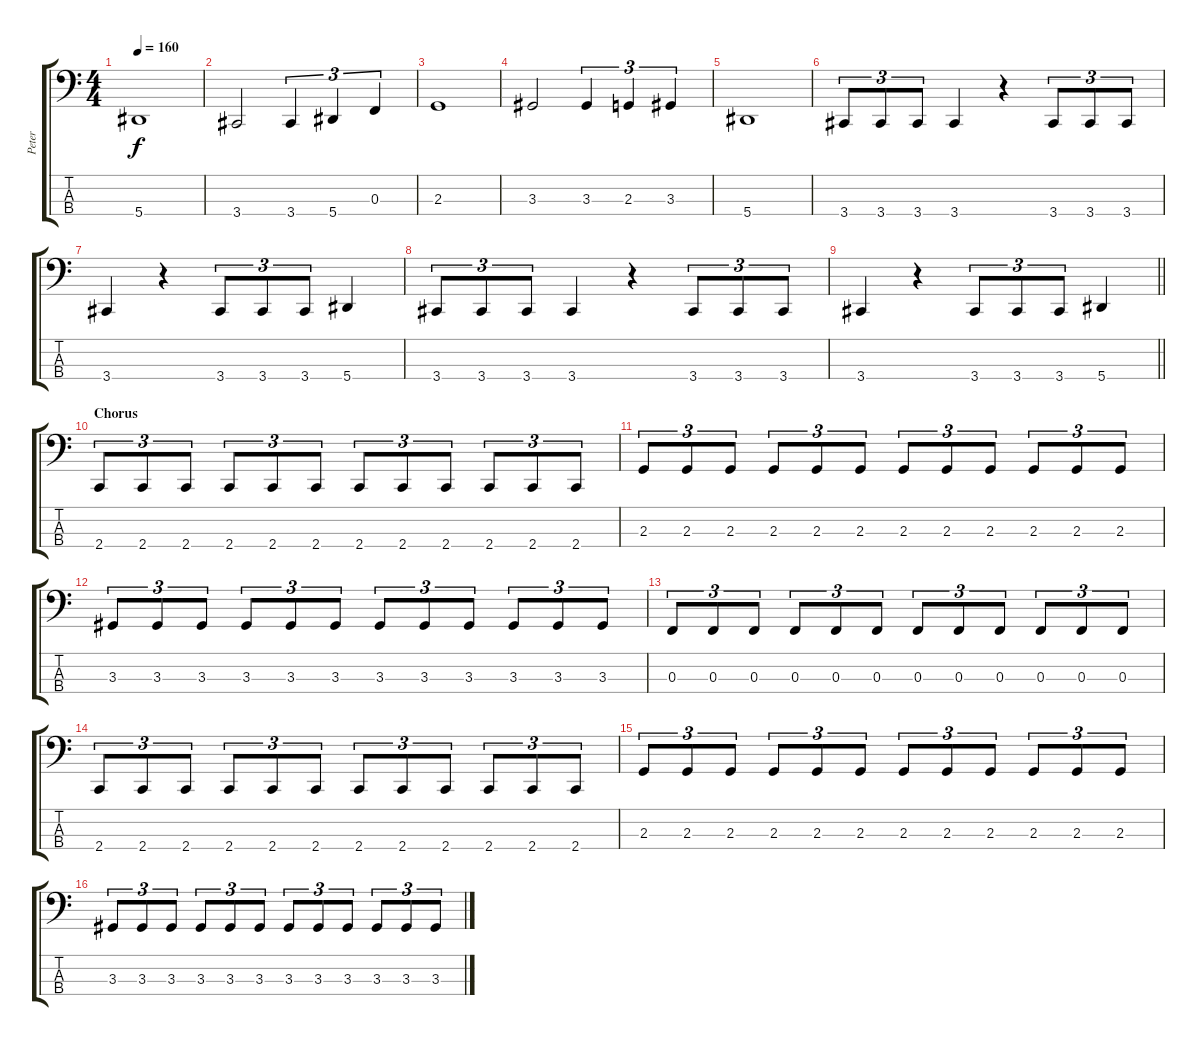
\track ("Peter" "Peter") {instrument electricbassfinger}
\staff {score tabs}
\tuning (Eb2 Bb1 F1 Bb0) {hide}
\ts (4 4)
\tempo 160
\clef f4
\ks c
5.4.1{dy f} |
3.4.2 3.4.4{tu (3 2)} 5.4.4{tu (3 2)} 0.3.4{tu (3 2)} |
2.3.1 |
3.3.2 3.3.4{tu (3 2)} 2.3.4{tu (3 2)} 3.3.4{tu (3 2)} |
5.4.1 |
3.4.8{tu (3 2)} 3.4.8{tu (3 2)} 3.4.8{tu (3 2)} 3.4.4 r.4 3.4.8{tu (3 2)} 3.4.8{tu (3 2)} 3.4.8{tu (3 2)} |
3.4.4 r.4 3.4.8{tu (3 2)} 3.4.8{tu (3 2)} 3.4.8{tu (3 2)} 5.4.4 |
3.4.8{tu (3 2)} 3.4.8{tu (3 2)} 3.4.8{tu (3 2)} 3.4.4 r.4 3.4.8{tu (3 2)} 3.4.8{tu (3 2)} 3.4.8{tu (3 2)} |
\barLineRight lightlight
3.4.4 r.4 3.4.8{tu (3 2)} 3.4.8{tu (3 2)} 3.4.8{tu (3 2)} 5.4.4 |
\section ("" "Chorus")
2.4.8{tu (3 2)} 2.4.8{tu (3 2)} 2.4.8{tu (3 2)} 2.4.8{tu (3 2)} 2.4.8{tu (3 2)} 2.4.8{tu (3 2)} 2.4.8{tu (3 2)} 2.4.8{tu (3 2)} 2.4.8{tu (3 2)} 2.4.8{tu (3 2)} 2.4.8{tu (3 2)} 2.4.8{tu (3 2)} |
2.3.8{tu (3 2)} 2.3.8{tu (3 2)} 2.3.8{tu (3 2)} 2.3.8{tu (3 2)} 2.3.8{tu (3 2)} 2.3.8{tu (3 2)} 2.3.8{tu (3 2)} 2.3.8{tu (3 2)} 2.3.8{tu (3 2)} 2.3.8{tu (3 2)} 2.3.8{tu (3 2)} 2.3.8{tu (3 2)} |
3.3.8{tu (3 2)} 3.3.8{tu (3 2)} 3.3.8{tu (3 2)} 3.3.8{tu (3 2)} 3.3.8{tu (3 2)} 3.3.8{tu (3 2)} 3.3.8{tu (3 2)} 3.3.8{tu (3 2)} 3.3.8{tu (3 2)} 3.3.8{tu (3 2)} 3.3.8{tu (3 2)} 3.3.8{tu (3 2)} |
0.3.8{tu (3 2)} 0.3.8{tu (3 2)} 0.3.8{tu (3 2)} 0.3.8{tu (3 2)} 0.3.8{tu (3 2)} 0.3.8{tu (3 2)} 0.3.8{tu (3 2)} 0.3.8{tu (3 2)} 0.3.8{tu (3 2)} 0.3.8{tu (3 2)} 0.3.8{tu (3 2)} 0.3.8{tu (3 2)} |
2.4.8{tu (3 2)} 2.4.8{tu (3 2)} 2.4.8{tu (3 2)} 2.4.8{tu (3 2)} 2.4.8{tu (3 2)} 2.4.8{tu (3 2)} 2.4.8{tu (3 2)} 2.4.8{tu (3 2)} 2.4.8{tu (3 2)} 2.4.8{tu (3 2)} 2.4.8{tu (3 2)} 2.4.8{tu (3 2)} |
2.3.8{tu (3 2)} 2.3.8{tu (3 2)} 2.3.8{tu (3 2)} 2.3.8{tu (3 2)} 2.3.8{tu (3 2)} 2.3.8{tu (3 2)} 2.3.8{tu (3 2)} 2.3.8{tu (3 2)} 2.3.8{tu (3 2)} 2.3.8{tu (3 2)} 2.3.8{tu (3 2)} 2.3.8{tu (3 2)} |
3.3.8{tu (3 2)} 3.3.8{tu (3 2)} 3.3.8{tu (3 2)} 3.3.8{tu (3 2)} 3.3.8{tu (3 2)} 3.3.8{tu (3 2)} 3.3.8{tu (3 2)} 3.3.8{tu (3 2)} 3.3.8{tu (3 2)} 3.3.8{tu (3 2)} 3.3.8{tu (3 2)} 3.3.8{tu (3 2)}
